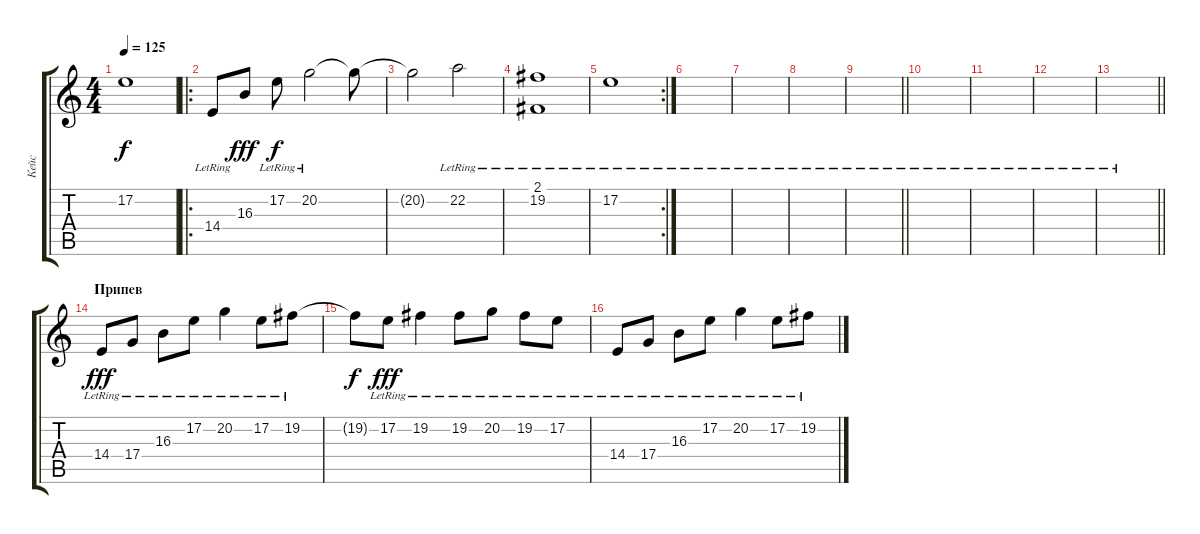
\track ("Кейс" "Кейс") {instrument brightacousticpiano}
\staff {score tabs}
\tuning (E4 B3 G3 D3 A2 E2) {hide}
\ts (4 4)
\tempo 125
\clef g2
\ks c
17.2{t}.1{dy f} |
\ro
14.4{lr}.8 16.3.8{dy fff} 17.2{lr}.8{dy f} 20.2{lr}.2 20.2{t}.8 |
20.2{t}.2 22.2{lr}.2 |
(2.1 19.2{lr}).1 |
\rc 2
17.2{lr}.1 |
|
|
|
\barLineRight lightlight
|
|
|
|
\barLineRight lightlight
|
\section ("" "Припев")
14.4{lr}.8{dy fff} 17.4{lr}.8 16.3{lr}.8 17.2{lr}.8 20.2{lr}.4 17.2{lr}.8 19.2{lr}.8 |
19.2{t}.8{dy f} 17.2{lr}.8{dy fff} 19.2{lr}.4 19.2{lr}.8 20.2{lr}.8 19.2{lr}.8 17.2{lr}.8 |
14.4{lr}.8 17.4{lr}.8 16.3{lr}.8 17.2{lr}.8 20.2{lr}.4 17.2{lr}.8 19.2{lr}.8
